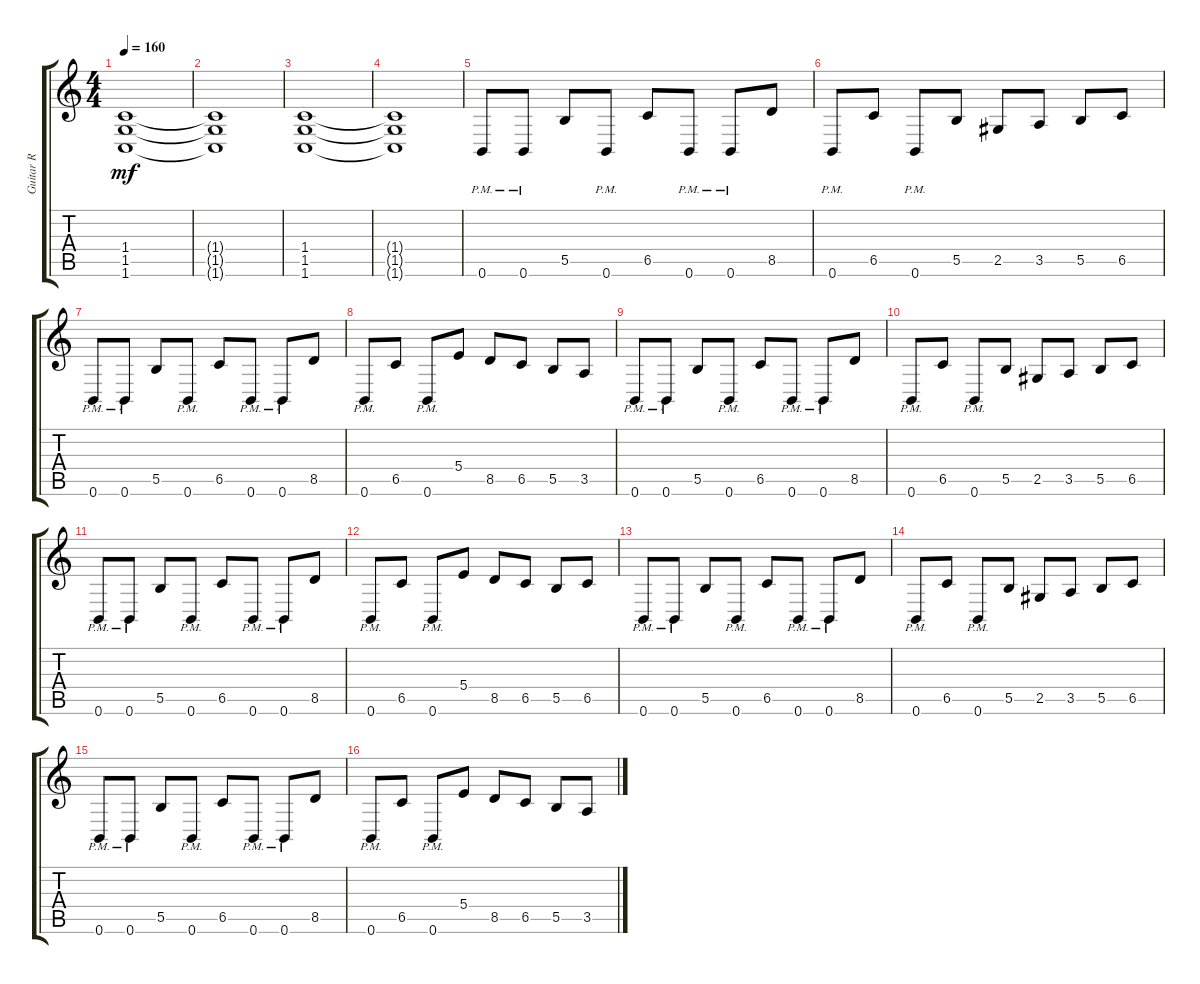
\track ("Guitar R" "Guitar R") {instrument distortionguitar}
\staff {score tabs}
\tuning (Db4 Ab3 E3 B2 Gb2 B1) {hide}
\ts (4 4)
\tempo 160
\clef g2
\ks c
(1.4 1.5 1.6).1{dy mf} |
(1.4{t} 1.5{t} 1.6{t}).1 |
(1.4 1.5 1.6).1 |
(1.4{t} 1.5{t} 1.6{t}).1 |
0.6{pm}.8 0.6{pm}.8 5.5.8 0.6{pm}.8 6.5.8 0.6{pm}.8 0.6{pm}.8 8.5.8 |
0.6{pm}.8 6.5.8 0.6{pm}.8 5.5.8 2.5.8 3.5.8 5.5.8 6.5.8 |
0.6{pm}.8 0.6{pm}.8 5.5.8 0.6{pm}.8 6.5.8 0.6{pm}.8 0.6{pm}.8 8.5.8 |
0.6{pm}.8 6.5.8 0.6{pm}.8 5.4.8 8.5.8 6.5.8 5.5.8 3.5.8 |
0.6{pm}.8 0.6{pm}.8 5.5.8 0.6{pm}.8 6.5.8 0.6{pm}.8 0.6{pm}.8 8.5.8 |
0.6{pm}.8 6.5.8 0.6{pm}.8 5.5.8 2.5.8 3.5.8 5.5.8 6.5.8 |
0.6{pm}.8 0.6{pm}.8 5.5.8 0.6{pm}.8 6.5.8 0.6{pm}.8 0.6{pm}.8 8.5.8 |
0.6{pm}.8 6.5.8 0.6{pm}.8 5.4.8 8.5.8 6.5.8 5.5.8 6.5.8 |
0.6{pm}.8 0.6{pm}.8 5.5.8 0.6{pm}.8 6.5.8 0.6{pm}.8 0.6{pm}.8 8.5.8 |
0.6{pm}.8 6.5.8 0.6{pm}.8 5.5.8 2.5.8 3.5.8 5.5.8 6.5.8 |
0.6{pm}.8 0.6{pm}.8 5.5.8 0.6{pm}.8 6.5.8 0.6{pm}.8 0.6{pm}.8 8.5.8 |
0.6{pm}.8 6.5.8 0.6{pm}.8 5.4.8 8.5.8 6.5.8 5.5.8 3.5.8
